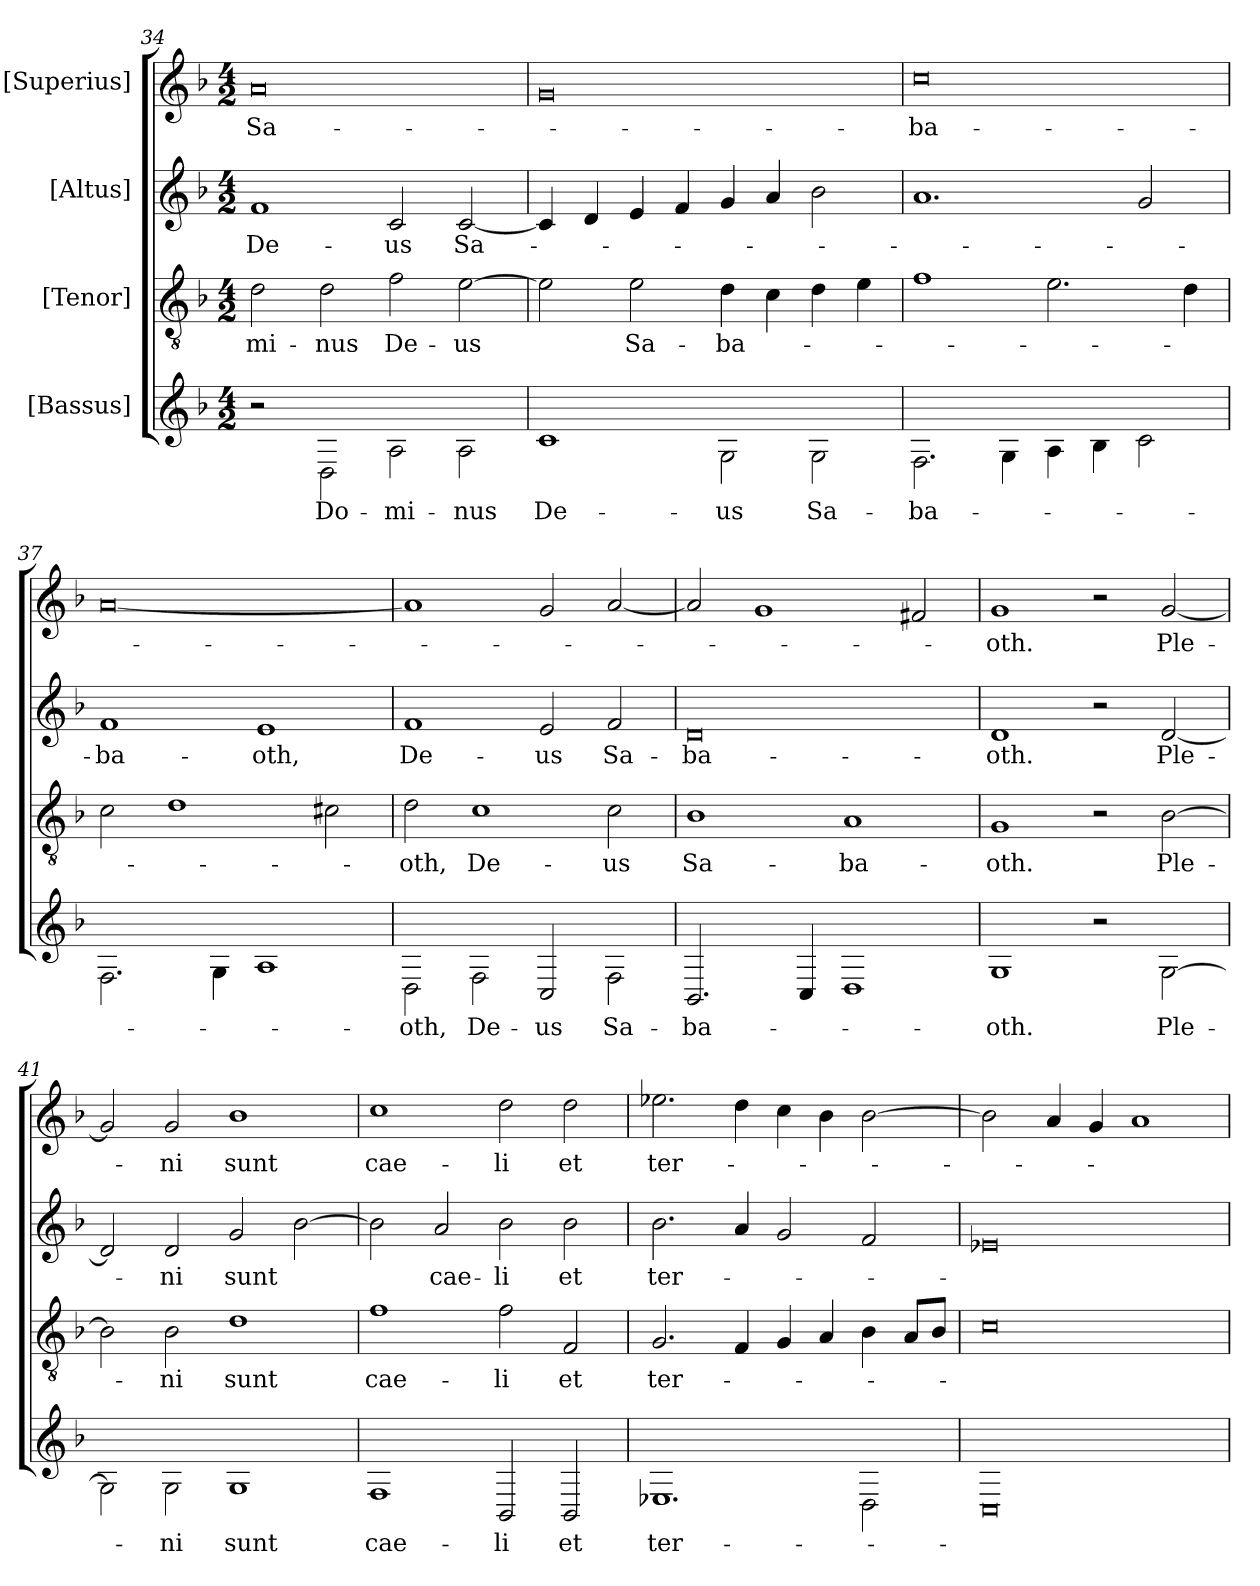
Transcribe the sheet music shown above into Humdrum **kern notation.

**kern	**text	**kern	**text	**kern	**text	**kern	**text
*part4	*part4	*part3	*part3	*part2	*part2	*part1	*part1
*staff4	*staff4	*staff3	*staff3	*staff2	*staff2	*staff1	*staff1
*I"[Bassus]	*	*I"[Tenor]	*	*I"[Altus]	*	*I"[Superius]	*
*clefG2	*	*clefGv2	*	*clefG2	*	*clefG2	*
*k[b-]	*	*k[b-]	*	*k[b-]	*	*k[b-]	*
*M4/2	*	*M4/2	*	*M4/2	*	*M4/2	*
=34	=34	=34	=34	=34	=34	=34	=34
2r	.	2d\	-mi-	1f/	De-	0a/	Sa-
2D\	Do-	2d\	-nus	.	.	.	.
2A\	-mi-	2f\	De-	2c/	-us	.	.
2A\	-nus	[2e\	-us	[2c/	Sa-	.	.
=35	=35	=35	=35	=35	=35	=35	=35
1c\	De-	2e\]	.	4c/]	.	0g/	.
.	.	.	.	4d/	.	.	.
.	.	2e\	Sa-	4e/	.	.	.
.	.	.	.	4f/	.	.	.
2G\	-us	4d\	-ba-	4g/	.	.	.
.	.	4c\	.	4a/	.	.	.
2G\	Sa-	4d\	.	2b-\	.	.	.
.	.	4e\	.	.	.	.	.
=36	=36	=36	=36	=36	=36	=36	=36
2.F\	-ba-	1f\	.	1.a/	.	0cc\	-ba-
4G\	.	.	.	.	.	.	.
4A\	.	2.e\	.	.	.	.	.
4B-\	.	.	.	.	.	.	.
2c\	.	.	.	2g/	.	.	.
.	.	4d\	.	.	.	.	.
=37	=37	=37	=37	=37	=37	=37	=37
2.F\	.	2c\	.	1f/	-ba-	[0a/	.
.	.	1d\	.	.	.	.	.
4G\	.	.	.	.	.	.	.
1A\	.	.	.	1e/	-oth,	.	.
.	.	2c#X\	.	.	.	.	.
=38	=38	=38	=38	=38	=38	=38	=38
2D\	-oth,	2d\	-oth,	1f/	De-	1a/]	.
2F\	De-	1c\	De-	.	.	.	.
2C/	-us	.	.	2e/	-us	2g/	.
2F\	Sa-	2c\	-us	2f/	Sa-	[2a/	.
=39	=39	=39	=39	=39	=39	=39	=39
2.BB-/	-ba-	1B-\	Sa-	0d/	-ba-	2a/]	.
.	.	.	.	.	.	1g/	.
4C/	.	.	.	.	.	.	.
1D\	.	1A/	-ba-	.	.	.	.
.	.	.	.	.	.	2f#X/	.
=40	=40	=40	=40	=40	=40	=40	=40
1G\	-oth.	1G/	-oth.	1d/	-oth.	1g/	-oth.
2r	.	2r	.	2r	.	2r	.
[2G\	Ple-	[2B-\	Ple-	[2d/	Ple-	[2g/	Ple-
=41	=41	=41	=41	=41	=41	=41	=41
2G\]	.	2B-\]	.	2d/]	.	2g/]	.
2G\	-ni	2B-\	-ni	2d/	-ni	2g/	-ni
1G\	sunt	1d\	sunt	2g/	sunt	1b-\	sunt
.	.	.	.	[2b-\	.	.	.
=42	=42	=42	=42	=42	=42	=42	=42
1F\	cae-	1f\	cae-	2b-\]	.	1cc\	cae-
.	.	.	.	2a/	cae-	.	.
2BB-/	-li	2f\	-li	2b-\	-li	2dd\	-li
2BB-/	et	2F/	et	2b-\	et	2dd\	et
=43	=43	=43	=43	=43	=43	=43	=43
1.E-X\	ter-	2.G/	ter-	2.b-\	ter-	2.ee-X\	ter-
.	.	4F/	.	4a/	.	4dd\	.
.	.	4G/	.	2g/	.	4cc\	.
.	.	4A/	.	.	.	4b-\	.
2D\	.	4B-\	.	2f/	.	[2b-\	.
.	.	8A/L	.	.	.	.	.
.	.	8B-/J	.	.	.	.	.
=44	=44	=44	=44	=44	=44	=44	=44
0C/	.	0c\	.	0e-X/	.	2b-\]	.
.	.	.	.	.	.	4a/	.
.	.	.	.	.	.	4g/	.
.	.	.	.	.	.	1a/	.
=	=	=	=	=	=	=	=
*-	*-	*-	*-	*-	*-	*-	*-
